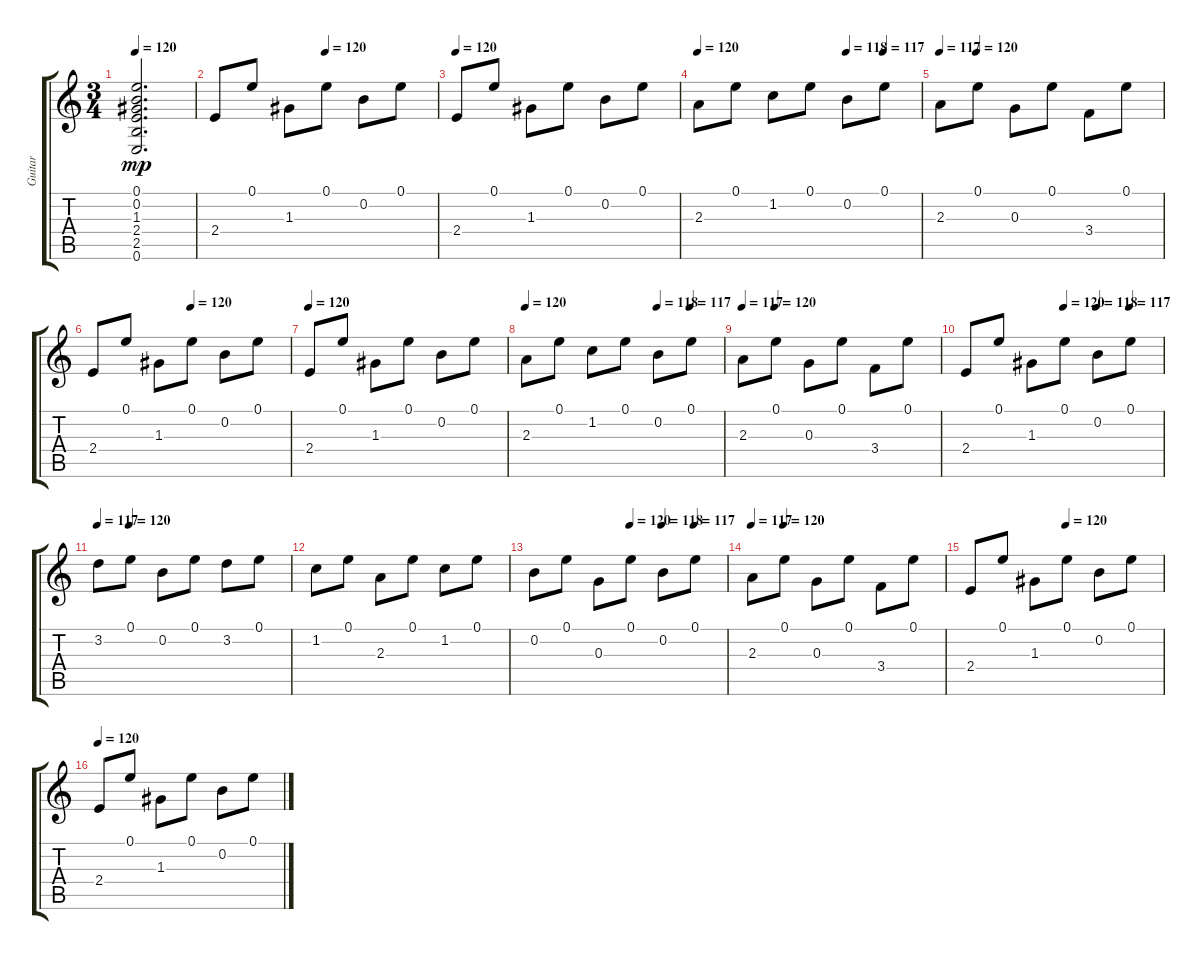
\track ("Guitar" "Guitar") {instrument acousticguitarsteel}
\staff {score tabs}
\tuning (E4 B3 G3 D3 A2 E2) {hide}
\ts (3 4)
\tempo 120
\clef g2
\ks c
(0.1 0.2 1.3 2.4 2.5 0.6).2{d dy mp} |
\tempo (120 0.5)
2.4.8 0.1.8 1.3.8 0.1.8 0.2.8 0.1.8 |
\tempo 120
2.4.8 0.1.8 1.3.8 0.1.8 0.2.8 0.1.8 |
\tempo 120
\tempo (118 0.6666666666666666)
\tempo (117 0.8333333333333334)
2.3.8 0.1.8 1.2.8 0.1.8 0.2.8 0.1.8 |
\tempo 117
\tempo (120 0.16666666666666666)
2.3.8 0.1.8 0.3.8 0.1.8 3.4.8 0.1.8 |
\tempo (120 0.5)
2.4.8 0.1.8 1.3.8 0.1.8 0.2.8 0.1.8 |
\tempo 120
2.4.8 0.1.8 1.3.8 0.1.8 0.2.8 0.1.8 |
\tempo 120
\tempo (118 0.6666666666666666)
\tempo (117 0.8333333333333334)
2.3.8 0.1.8 1.2.8 0.1.8 0.2.8 0.1.8 |
\tempo 117
\tempo (120 0.16666666666666666)
2.3.8 0.1.8 0.3.8 0.1.8 3.4.8 0.1.8 |
\tempo (120 0.5)
\tempo (118 0.6666666666666666)
\tempo (117 0.8333333333333334)
2.4.8 0.1.8 1.3.8 0.1.8 0.2.8 0.1.8 |
\tempo 117
\tempo (120 0.16666666666666666)
3.2.8 0.1.8 0.2.8 0.1.8 3.2.8 0.1.8 |
1.2.8 0.1.8 2.3.8 0.1.8 1.2.8 0.1.8 |
\tempo (120 0.5)
\tempo (118 0.6666666666666666)
\tempo (117 0.8333333333333334)
0.2.8 0.1.8 0.3.8 0.1.8 0.2.8 0.1.8 |
\tempo 117
\tempo (120 0.16666666666666666)
2.3.8 0.1.8 0.3.8 0.1.8 3.4.8 0.1.8 |
\tempo (120 0.5)
2.4.8 0.1.8 1.3.8 0.1.8 0.2.8 0.1.8 |
\tempo 120
2.4.8 0.1.8 1.3.8 0.1.8 0.2.8 0.1.8
